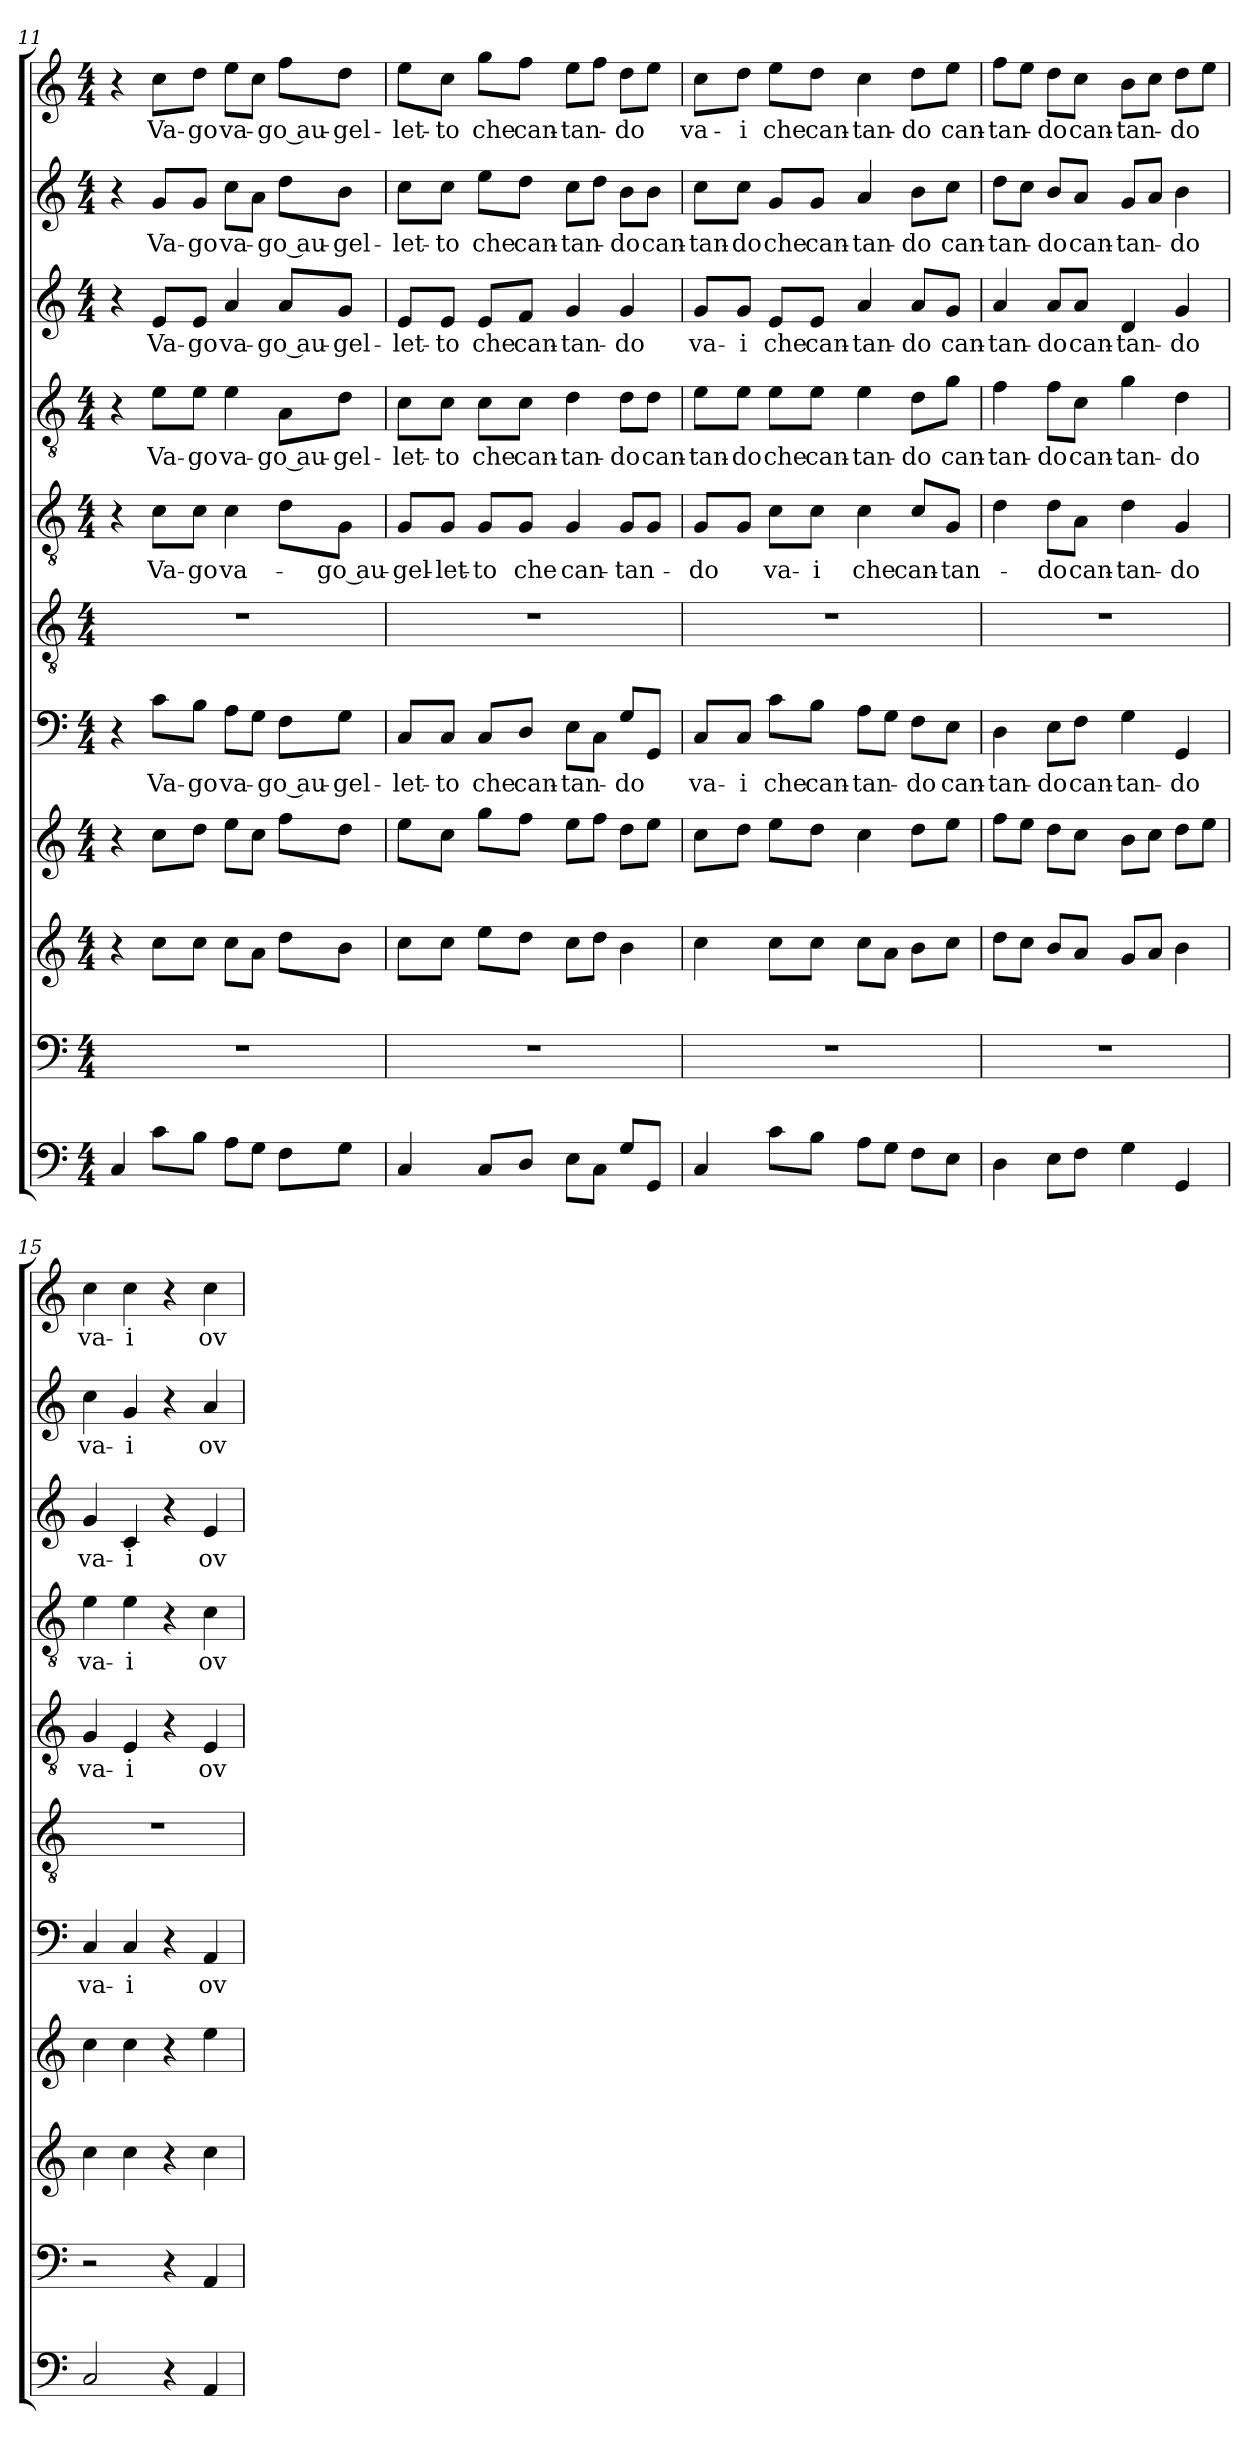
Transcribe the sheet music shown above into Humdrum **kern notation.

**kern	**kern	**kern	**kern	**kern	**text	**kern	**kern	**text	**kern	**text	**kern	**text	**kern	**text	**kern	**text
*part11	*part10	*part9	*part8	*part7	*part7	*part6	*part5	*part5	*part4	*part4	*part3	*part3	*part2	*part2	*part1	*part1
*staff11	*staff10	*staff9	*staff8	*staff7	*staff7	*staff6	*staff5	*staff5	*staff4	*staff4	*staff3	*staff3	*staff2	*staff2	*staff1	*staff1
*clefF4	*clefF4	*clefG2	*clefG2	*clefF4	*	*clefGv2	*clefGv2	*	*clefGv2	*	*clefG2	*	*clefG2	*	*clefG2	*
*k[]	*k[]	*k[]	*k[]	*k[]	*	*k[]	*k[]	*	*k[]	*	*k[]	*	*k[]	*	*k[]	*
*C:	*C:	*C:	*C:	*C:	*	*C:	*C:	*	*C:	*	*C:	*	*C:	*	*C:	*
*M4/4	*M4/4	*M4/4	*M4/4	*M4/4	*	*M4/4	*M4/4	*	*M4/4	*	*M4/4	*	*M4/4	*	*M4/4	*
=11	=11	=11	=11	=11	=11	=11	=11	=11	=11	=11	=11	=11	=11	=11	=11	=11
4C/	1r	4r	4r	4r	.	1r	4r	.	4r	.	4r	.	4r	.	4r	.
!	!	!	!	!	!LO:LY:b	!	!	!LO:LY:b	!	!LO:LY:b	!	!LO:LY:b	!	!LO:LY:b	!	!LO:LY:b
8c\L	.	8cc\L	8cc\L	8c\L	Va-	.	8c\L	Va-	8e\L	Va-	8e/L	Va-	8g/L	Va-	8cc\L	Va-
!	!	!	!	!	!LO:LY:b	!	!	!LO:LY:b	!	!LO:LY:b	!	!LO:LY:b	!	!LO:LY:b	!	!LO:LY:b
8B\J	.	8cc\J	8dd\J	8B\J	-go	.	8c\J	-go	8e\J	-go	8e/J	-go	8g/J	-go	8dd\J	-go
!	!	!	!	!	!LO:LY:b	!	!	!LO:LY:b	!	!LO:LY:b	!	!LO:LY:b	!	!LO:LY:b	!	!LO:LY:b
8A\L	.	8cc\L	8ee\L	8A\L	va-	.	4c\	va-	4e\	va-	4a/	va-	8cc\L	va-	8ee\L	va-
8G\J	.	8a\J	8cc\J	8G\J	.	.	.	.	.	.	.	.	8a\J	.	8cc\J	.
!	!	!	!	!	!LO:LY:b	!	!	!	!	!LO:LY:b	!	!LO:LY:b	!	!LO:LY:b	!	!LO:LY:b
8F\L	.	8dd\L	8ff\L	8F\L	-go au-	.	8d\L	.	8A\L	-go au-	8a/L	-go au-	8dd\L	-go au-	8ff\L	-go au-
!	!	!	!	!	!LO:LY:b	!	!	!LO:LY:b	!	!LO:LY:b	!	!LO:LY:b	!	!LO:LY:b	!	!LO:LY:b
8G\J	.	8b\J	8dd\J	8G\J	-gel-	.	8G\J	-go au-	8d\J	-gel-	8g/J	-gel-	8b\J	-gel-	8dd\J	-gel-
!!LO:PB:g=z
=12	=12	=12	=12	=12	=12	=12	=12	=12	=12	=12	=12	=12	=12	=12	=12	=12
!	!	!	!	!	!LO:LY:b	!	!	!LO:LY:b	!	!LO:LY:b	!	!LO:LY:b	!	!LO:LY:b	!	!LO:LY:b
4C/	1r	8cc\L	8ee\L	8C/L	-let-	1r	8G/L	-gel-	8c\L	-let-	8e/L	-let-	8cc\L	-let-	8ee\L	-let-
!	!	!	!	!	!LO:LY:b	!	!	!LO:LY:b	!	!LO:LY:b	!	!LO:LY:b	!	!LO:LY:b	!	!LO:LY:b
.	.	8cc\J	8cc\J	8C/J	-to	.	8G/J	-let-	8c\J	-to	8e/J	-to	8cc\J	-to	8cc\J	-to
!	!	!	!	!	!LO:LY:b	!	!	!LO:LY:b	!	!LO:LY:b	!	!LO:LY:b	!	!LO:LY:b	!	!LO:LY:b
8C/L	.	8ee\L	8gg\L	8C/L	che	.	8G/L	-to	8c\L	che	8e/L	che	8ee\L	che	8gg\L	che
!	!	!	!	!	!LO:LY:b	!	!	!LO:LY:b	!	!LO:LY:b	!	!LO:LY:b	!	!LO:LY:b	!	!LO:LY:b
8D/J	.	8dd\J	8ff\J	8D/J	can-	.	8G/J	che	8c\J	can-	8f/J	can-	8dd\J	can-	8ff\J	can-
!	!	!	!	!	!LO:LY:b	!	!	!LO:LY:b	!	!LO:LY:b	!	!LO:LY:b	!	!LO:LY:b	!	!LO:LY:b
8E\L	.	8cc\L	8ee\L	8E\L	-tan-	.	4G/	can-	4d\	-tan-	4g/	-tan-	8cc\L	-tan-	8ee\L	-tan-
8C\J	.	8dd\J	8ff\J	8C\J	.	.	.	.	.	.	.	.	8dd\J	.	8ff\J	.
!	!	!	!	!	!LO:LY:b	!	!	!LO:LY:b	!	!LO:LY:b	!	!LO:LY:b	!	!LO:LY:b	!	!LO:LY:b
8G/L	.	4b\	8dd\L	8G/L	-do	.	8G/L	-tan-	8d\L	-do	4g/	-do	8b\L	-do	8dd\L	-do
!	!	!	!	!	!	!	!	!	!	!LO:LY:b	!	!	!	!LO:LY:b	!	!
8GG/J	.	.	8ee\J	8GG/J	.	.	8G/J	.	8d\J	can-	.	.	8b\J	can-	8ee\J	.
=13	=13	=13	=13	=13	=13	=13	=13	=13	=13	=13	=13	=13	=13	=13	=13	=13
!	!	!	!	!	!LO:LY:b	!	!	!LO:LY:b	!	!LO:LY:b	!	!LO:LY:b	!	!LO:LY:b	!	!LO:LY:b
4C/	1r	4cc\	8cc\L	8C/L	va-	1r	8G/L	-do	8e\L	-tan-	8g/L	va-	8cc\L	-tan-	8cc\L	va-
!	!	!	!	!	!LO:LY:b	!	!	!	!	!LO:LY:b	!	!LO:LY:b	!	!LO:LY:b	!	!LO:LY:b
.	.	.	8dd\J	8C/J	-i	.	8G/J	.	8e\J	-do	8g/J	-i	8cc\J	-do	8dd\J	-i
!	!	!	!	!	!LO:LY:b	!	!	!LO:LY:b	!	!LO:LY:b	!	!LO:LY:b	!	!LO:LY:b	!	!LO:LY:b
8c\L	.	8cc\L	8ee\L	8c\L	che	.	8c\L	va-	8e\L	che	8e/L	che	8g/L	che	8ee\L	che
!	!	!	!	!	!LO:LY:b	!	!	!LO:LY:b	!	!LO:LY:b	!	!LO:LY:b	!	!LO:LY:b	!	!LO:LY:b
8B\J	.	8cc\J	8dd\J	8B\J	can-	.	8c\J	-i	8e\J	can-	8e/J	can-	8g/J	can-	8dd\J	can-
!	!	!	!	!	!LO:LY:b	!	!	!LO:LY:b	!	!LO:LY:b	!	!LO:LY:b	!	!LO:LY:b	!	!LO:LY:b
8A\L	.	8cc\L	4cc\	8A\L	-tan-	.	4c\	che	4e\	-tan-	4a/	-tan-	4a/	-tan-	4cc\	-tan-
8G\J	.	8a\J	.	8G\J	.	.	.	.	.	.	.	.	.	.	.	.
!	!	!	!	!	!LO:LY:b	!	!	!LO:LY:b	!	!LO:LY:b	!	!LO:LY:b	!	!LO:LY:b	!	!LO:LY:b
8F\L	.	8b\L	8dd\L	8F\L	-do	.	8c/L	can-	8d\L	-do	8a/L	-do	8b\L	-do	8dd\L	-do
!	!	!	!	!	!LO:LY:b	!	!	!LO:LY:b	!	!LO:LY:b	!	!LO:LY:b	!	!LO:LY:b	!	!LO:LY:b
8E\J	.	8cc\J	8ee\J	8E\J	can-	.	8G/J	-tan-	8g\J	can-	8g/J	can-	8cc\J	can-	8ee\J	can-
=14	=14	=14	=14	=14	=14	=14	=14	=14	=14	=14	=14	=14	=14	=14	=14	=14
!	!	!	!	!	!LO:LY:b	!	!	!	!	!LO:LY:b	!	!LO:LY:b	!	!LO:LY:b	!	!LO:LY:b
4D\	1r	8dd\L	8ff\L	4D\	-tan-	1r	4d\	.	4f\	-tan-	4a/	-tan-	8dd\L	-tan-	8ff\L	-tan-
.	.	8cc\J	8ee\J	.	.	.	.	.	.	.	.	.	8cc\J	.	8ee\J	.
!	!	!	!	!	!LO:LY:b	!	!	!LO:LY:b	!	!LO:LY:b	!	!LO:LY:b	!	!LO:LY:b	!	!LO:LY:b
8E\L	.	8b/L	8dd\L	8E\L	-do	.	8d\L	-do	8f\L	-do	8a/L	-do	8b/L	-do	8dd\L	-do
!	!	!	!	!	!LO:LY:b	!	!	!LO:LY:b	!	!LO:LY:b	!	!LO:LY:b	!	!LO:LY:b	!	!LO:LY:b
8F\J	.	8a/J	8cc\J	8F\J	can-	.	8A\J	can-	8c\J	can-	8a/J	can-	8a/J	can-	8cc\J	can-
!	!	!	!	!	!LO:LY:b	!	!	!LO:LY:b	!	!LO:LY:b	!	!LO:LY:b	!	!LO:LY:b	!	!LO:LY:b
4G\	.	8g/L	8b\L	4G\	-tan-	.	4d\	-tan-	4g\	-tan-	4d/	-tan-	8g/L	-tan-	8b\L	-tan-
.	.	8a/J	8cc\J	.	.	.	.	.	.	.	.	.	8a/J	.	8cc\J	.
!	!	!	!	!	!LO:LY:b	!	!	!LO:LY:b	!	!LO:LY:b	!	!LO:LY:b	!	!LO:LY:b	!	!LO:LY:b
4GG/	.	4b\	8dd\L	4GG/	-do	.	4G/	-do	4d\	-do	4g/	-do	4b\	-do	8dd\L	-do
.	.	.	8ee\J	.	.	.	.	.	.	.	.	.	.	.	8ee\J	.
!!LO:PB:g=z
=15	=15	=15	=15	=15	=15	=15	=15	=15	=15	=15	=15	=15	=15	=15	=15	=15
!	!	!	!	!	!LO:LY:b	!	!	!LO:LY:b	!	!LO:LY:b	!	!LO:LY:b	!	!LO:LY:b	!	!LO:LY:b
2C/	2r	4cc\	4cc\	4C/	va-	1r	4G/	va-	4e\	va-	4g/	va-	4cc\	va-	4cc\	va-
!	!	!	!	!	!LO:LY:b	!	!	!LO:LY:b	!	!LO:LY:b	!	!LO:LY:b	!	!LO:LY:b	!	!LO:LY:b
.	.	4cc\	4cc\	4C/	-i	.	4E/	-i	4e\	-i	4c/	-i	4g/	-i	4cc\	-i
4r	4r	4r	4r	4r	.	.	4r	.	4r	.	4r	.	4r	.	4r	.
!	!	!	!	!	!LO:LY:b	!	!	!LO:LY:b	!	!LO:LY:b	!	!LO:LY:b	!	!LO:LY:b	!	!LO:LY:b
4AA/	4AA/	4cc\	4ee\	4AA/	ov-	.	4E/	ov-	4c\	ov-	4e/	ov-	4a/	ov-	4cc\	ov-
=	=	=	=	=	=	=	=	=	=	=	=	=	=	=	=	=
*-	*-	*-	*-	*-	*-	*-	*-	*-	*-	*-	*-	*-	*-	*-	*-	*-
